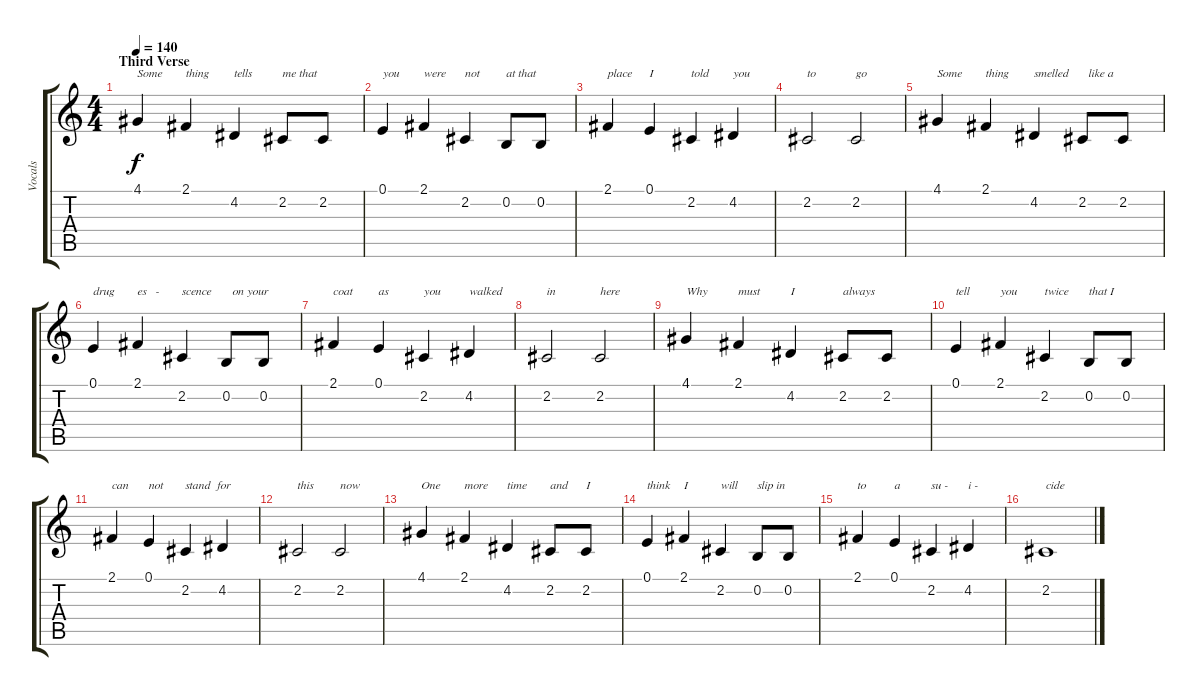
\track ("Vocals" "Vocals") {instrument synthbrass1}
\staff {score tabs}
\tuning (E4 B3 G3 D3 A2 E2) {hide}
\ts (4 4)
\section ("" "Third Verse")
\tempo 140
\clef g2
\ks c
4.1.4{txt "Some" dy f} 2.1.4{txt "thing"} 4.2.4{txt "tells"} 2.2.8{txt "me that"} 2.2.8 |
0.1.4{txt "you"} 2.1.4{txt "were"} 2.2.4{txt "not"} 0.2.8{txt "at that"} 0.2.8 |
2.1.4{txt "place"} 0.1.4{txt "I"} 2.2.4{txt "told"} 4.2.4{txt "you"} |
2.2.2{txt "to "} 2.2.2{txt "go"} |
4.1.4{txt "Some"} 2.1.4{txt "thing"} 4.2.4{txt "smelled"} 2.2.8{txt "  like a"} 2.2.8 |
0.1.4{txt "drug"} 2.1.4{txt "es   -"} 2.2.4{txt "scence"} 0.2.8{txt "  on your"} 0.2.8 |
2.1.4{txt "coat"} 0.1.4{txt "as"} 2.2.4{txt "you"} 4.2.4{txt "walked"} |
2.2.2{txt "in"} 2.2.2{txt "here"} |
4.1.4{txt "Why"} 2.1.4{txt "must"} 4.2.4{txt "I"} 2.2.8{txt "always"} 2.2.8 |
0.1.4{txt "tell"} 2.1.4{txt "you"} 2.2.4{txt "twice"} 0.2.8{txt "that I"} 0.2.8 |
2.1.4{txt "can"} 0.1.4{txt "not"} 2.2.4{txt "stand  for"} 4.2.4 |
2.2.2{txt "this"} 2.2.2{txt "now"} |
4.1.4{txt "One"} 2.1.4{txt "more"} 4.2.4{txt "time"} 2.2.8{txt "and "} 2.2.8{txt "I"} |
0.1.4{txt "think"} 2.1.4{txt "I"} 2.2.4{txt "will"} 0.2.8{txt "slip in"} 0.2.8 |
2.1.4{txt "to"} 0.1.4{txt "a"} 2.2.4{txt "su -"} 4.2.4{txt "i -"} |
2.2.1{txt "cide"}
